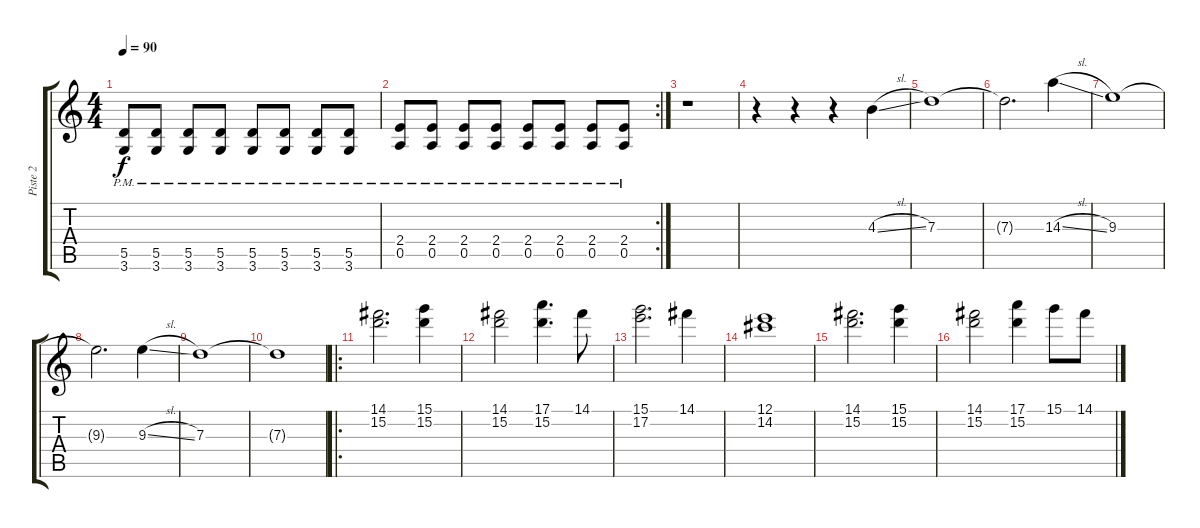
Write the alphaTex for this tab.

\track ("Piste 2" "Piste 2") {instrument distortionguitar}
\staff {score tabs}
\tuning (E4 B3 G3 D3 A2 E2) {hide}
\ts (4 4)
\tempo 90
\clef g2
\ks c
(5.5{pm} 3.6{pm}).8{dy f} (5.5{pm} 3.6{pm}).8 (5.5{pm} 3.6{pm}).8 (5.5{pm} 3.6{pm}).8 (5.5{pm} 3.6{pm}).8 (5.5{pm} 3.6{pm}).8 (5.5{pm} 3.6{pm}).8 (5.5{pm} 3.6{pm}).8 |
\rc 2
(2.4{pm} 0.5{pm}).8 (2.4{pm} 0.5{pm}).8 (2.4{pm} 0.5{pm}).8 (2.4{pm} 0.5{pm}).8 (2.4{pm} 0.5{pm}).8 (2.4{pm} 0.5{pm}).8 (2.4{pm} 0.5{pm}).8 (2.4{pm} 0.5{pm}).8 |
r.1 |
r.4 r.4 r.4 4.3{sl}.4 |
7.3.1 |
7.3{t}.2{d} 14.3{sl}.4 |
9.3.1 |
9.3{t}.2{d} 9.3{sl}.4 |
7.3.1 |
7.3{t}.1 |
\ro
(14.1 15.2).2{d} (15.1 15.2).4 |
(14.1 15.2).2 (17.1 15.2).4{d} 14.1.8 |
(15.1 17.2).2{d} 14.1.4 |
(12.1 14.2).1 |
(14.1 15.2).2{d} (15.1 15.2).4 |
(14.1 15.2).2 (17.1 15.2).4 15.1.8 14.1.8
